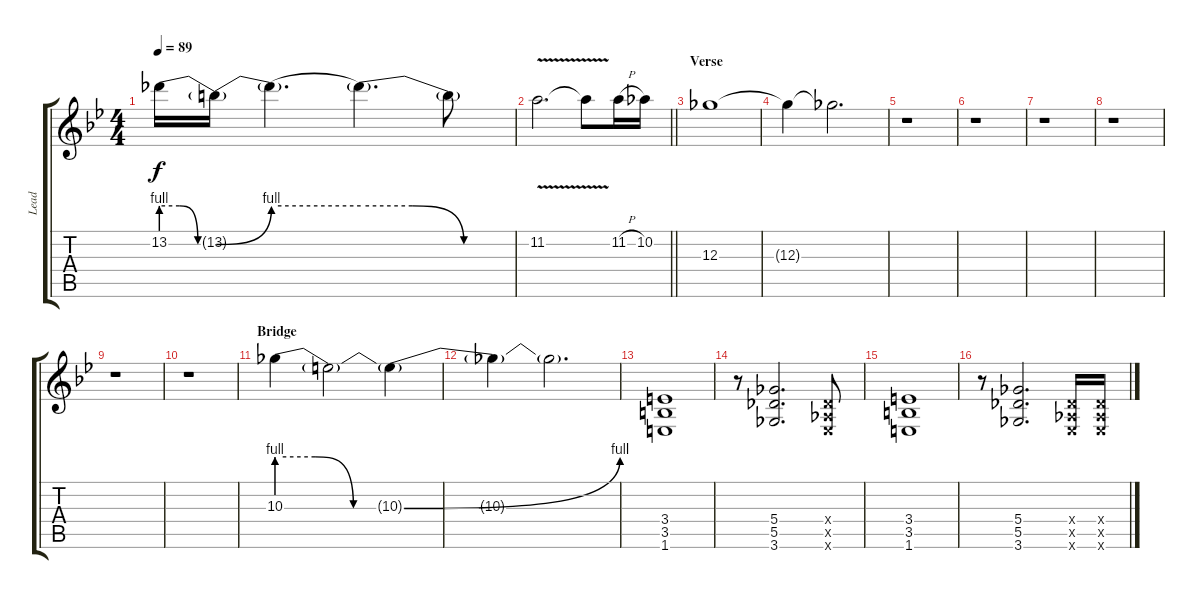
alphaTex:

\track ("Lead" "Lead") {instrument distortionguitar}
\staff {score tabs}
\tuning (Eb4 Bb3 Gb3 Db3 Ab2 Eb2) {hide}
\ts (4 4)
\tempo 89
\clef g2
\ks bb
13.2{be (custom 0 4 20 4 40 0 60 0)}.16{dy f} 13.2{be (bend 0 0 60 4) t}.16 13.2{be (hold 0 4 60 4) t}.4{d} 13.2{be (custom 0 4 20 4 40 0 60 0) t}.4{d} 13.2{t}.8 |
\barLineRight lightlight
11.2{v}.2{d} 11.2{t}.8 11.2{h}.16 10.2.16 |
\section ("" "Verse")
12.3.1 |
12.3{t}.4 12.3{t}.2{d} |
r.1 |
r.1 |
r.1 |
r.1 |
r.1 |
r.1 |
\section ("" "Bridge")
10.3{be (custom 0 4 20 4 40 0 60 0)}.4 10.3{t}.2 10.3{be (bend 0 0 60 4) t}.4 |
10.3{t}.4 10.3{t}.2{d} |
(3.4 3.5 1.6).1 |
r.8 (5.4 5.5 3.6).2{d} (0.4{x} 0.5{x} 0.6{x}).8 |
(3.4 3.5 1.6).1 |
r.8 (5.4 5.5 3.6).2{d} (0.4{x} 0.5{x} 0.6{x}).16 (0.4{x} 0.5{x} 0.6{x}).16
